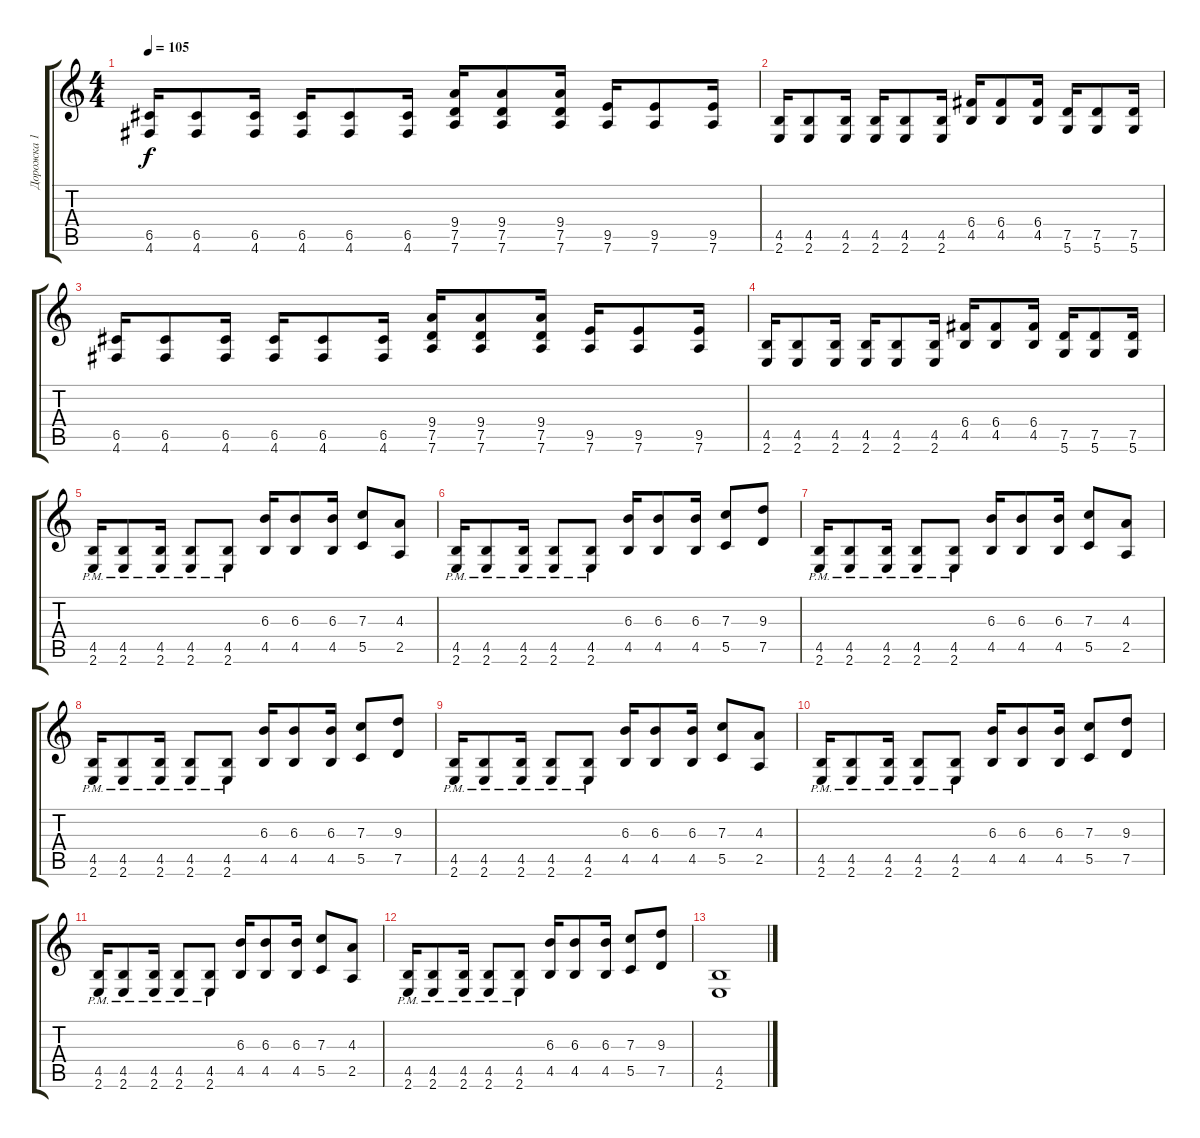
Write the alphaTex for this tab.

\track ("Дорожка 1" "Дорожка 1") {instrument distortionguitar}
\staff {score tabs}
\tuning (D4 A3 F3 C3 G2 D2) {hide}
\ts (4 4)
\tempo 105
\clef g2
\ks c
(6.5 4.6).16{dy f} (6.5 4.6).8 (6.5 4.6).16 (6.5 4.6).16 (6.5 4.6).8 (6.5 4.6).16 (9.4 7.5 7.6).16 (9.4 7.5 7.6).8 (9.4 7.5 7.6).16 (9.5 7.6).16 (9.5 7.6).8 (9.5 7.6).16 |
(4.5 2.6).16 (4.5 2.6).8 (4.5 2.6).16 (4.5 2.6).16 (4.5 2.6).8 (4.5 2.6).16 (6.4 4.5).16 (6.4 4.5).8 (6.4 4.5).16 (7.5 5.6).16 (7.5 5.6).8 (7.5 5.6).16 |
(6.5 4.6).16 (6.5 4.6).8 (6.5 4.6).16 (6.5 4.6).16 (6.5 4.6).8 (6.5 4.6).16 (9.4 7.5 7.6).16 (9.4 7.5 7.6).8 (9.4 7.5 7.6).16 (9.5 7.6).16 (9.5 7.6).8 (9.5 7.6).16 |
(4.5 2.6).16 (4.5 2.6).8 (4.5 2.6).16 (4.5 2.6).16 (4.5 2.6).8 (4.5 2.6).16 (6.4 4.5).16 (6.4 4.5).8 (6.4 4.5).16 (7.5 5.6).16 (7.5 5.6).8 (7.5 5.6).16 |
(4.5{pm} 2.6{pm}).16 (4.5{pm} 2.6{pm}).8 (4.5{pm} 2.6{pm}).16 (4.5{pm} 2.6{pm}).8 (4.5{pm} 2.6{pm}).8 (6.3 4.5).16 (6.3 4.5).8 (6.3 4.5).16 (7.3 5.5).8 (4.3 2.5).8 |
(4.5{pm} 2.6{pm}).16 (4.5{pm} 2.6{pm}).8 (4.5{pm} 2.6{pm}).16 (4.5{pm} 2.6{pm}).8 (4.5{pm} 2.6{pm}).8 (6.3 4.5).16 (6.3 4.5).8 (6.3 4.5).16 (7.3 5.5).8 (9.3 7.5).8 |
(4.5{pm} 2.6{pm}).16 (4.5{pm} 2.6{pm}).8 (4.5{pm} 2.6{pm}).16 (4.5{pm} 2.6{pm}).8 (4.5{pm} 2.6{pm}).8 (6.3 4.5).16 (6.3 4.5).8 (6.3 4.5).16 (7.3 5.5).8 (4.3 2.5).8 |
(4.5{pm} 2.6{pm}).16 (4.5{pm} 2.6{pm}).8 (4.5{pm} 2.6{pm}).16 (4.5{pm} 2.6{pm}).8 (4.5{pm} 2.6{pm}).8 (6.3 4.5).16 (6.3 4.5).8 (6.3 4.5).16 (7.3 5.5).8 (9.3 7.5).8 |
(4.5{pm} 2.6{pm}).16 (4.5{pm} 2.6{pm}).8 (4.5{pm} 2.6{pm}).16 (4.5{pm} 2.6{pm}).8 (4.5{pm} 2.6{pm}).8 (6.3 4.5).16 (6.3 4.5).8 (6.3 4.5).16 (7.3 5.5).8 (4.3 2.5).8 |
(4.5{pm} 2.6{pm}).16 (4.5{pm} 2.6{pm}).8 (4.5{pm} 2.6{pm}).16 (4.5{pm} 2.6{pm}).8 (4.5{pm} 2.6{pm}).8 (6.3 4.5).16 (6.3 4.5).8 (6.3 4.5).16 (7.3 5.5).8 (9.3 7.5).8 |
(4.5{pm} 2.6{pm}).16 (4.5{pm} 2.6{pm}).8 (4.5{pm} 2.6{pm}).16 (4.5{pm} 2.6{pm}).8 (4.5{pm} 2.6{pm}).8 (6.3 4.5).16 (6.3 4.5).8 (6.3 4.5).16 (7.3 5.5).8 (4.3 2.5).8 |
(4.5{pm} 2.6{pm}).16 (4.5{pm} 2.6{pm}).8 (4.5{pm} 2.6{pm}).16 (4.5{pm} 2.6{pm}).8 (4.5{pm} 2.6{pm}).8 (6.3 4.5).16 (6.3 4.5).8 (6.3 4.5).16 (7.3 5.5).8 (9.3 7.5).8 |
(4.5 2.6).1
